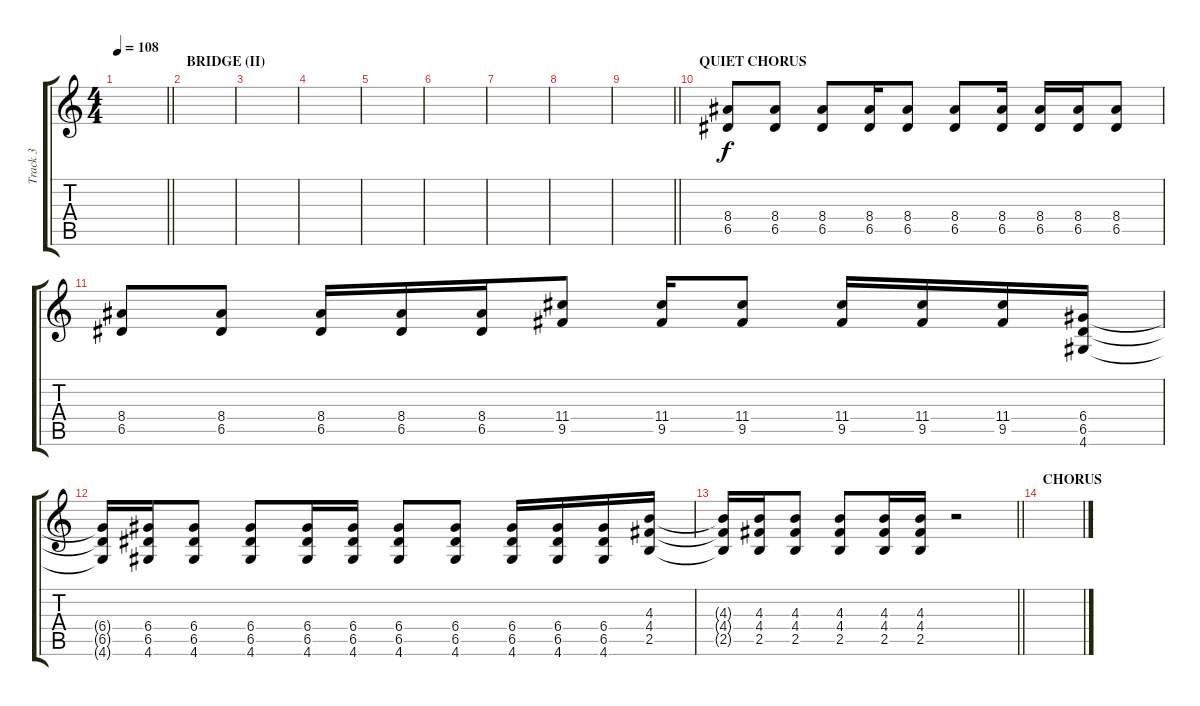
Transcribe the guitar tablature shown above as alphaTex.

\track ("Track 3" "Track 3") {instrument electricguitarclean}
\staff {score tabs}
\tuning (E4 B3 G3 D3 A2 E2) {hide}
\ts (4 4)
\tempo 108
\clef g2
\barLineRight lightlight
\ks c
|
\section ("" "BRIDGE (II)")
|
|
|
|
|
|
|
\barLineRight lightlight
|
\section ("" "QUIET CHORUS")
(8.4 6.5).8 (8.4 6.5).8 (8.4 6.5).8 (8.4 6.5).16 (8.4 6.5).8 (8.4 6.5).8 (8.4 6.5).16 (8.4 6.5).16 (8.4 6.5).16 (8.4 6.5).8 |
(8.4 6.5).8 (8.4 6.5).8 (8.4 6.5).16 (8.4 6.5).16 (8.4 6.5).16 (11.4 9.5).8 (11.4 9.5).16 (11.4 9.5).8 (11.4 9.5).16 (11.4 9.5).16 (11.4 9.5).16 (6.4 6.5 4.6).16 |
(6.4{t} 6.5{t} 4.6{t}).16 (6.4 6.5 4.6).16 (6.4 6.5 4.6).8 (6.4 6.5 4.6).8 (6.4 6.5 4.6).16 (6.4 6.5 4.6).16 (6.4 6.5 4.6).8 (6.4 6.5 4.6).8 (6.4 6.5 4.6).16 (6.4 6.5 4.6).16 (6.4 6.5 4.6).16 (4.3 4.4 2.5).16 |
\barLineRight lightlight
(4.3{t} 4.4{t} 2.5{t}).16 (4.3 4.4 2.5).16 (4.3 4.4 2.5).8 (4.3 4.4 2.5).8 (4.3 4.4 2.5).16 (4.3 4.4 2.5).16 r.2 |
\section ("" "CHORUS")
